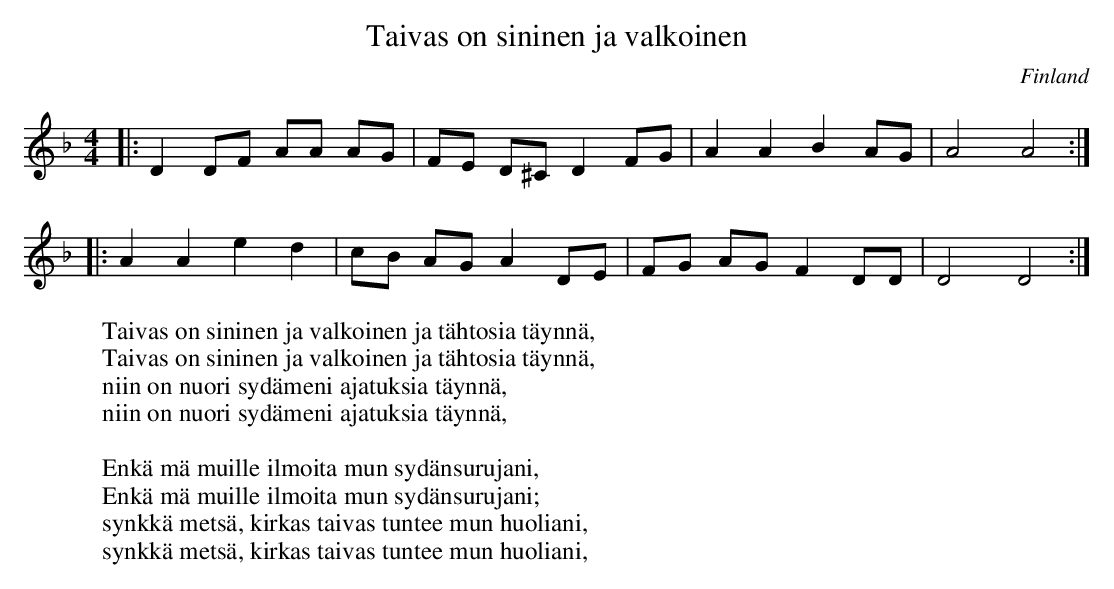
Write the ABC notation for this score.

X:1
T: Taivas on sininen ja valkoinen
O: Finland
M: 4/4
K: Dm
|: D2 DF AA AG  | FE D^C D2 FG| A2 A2 B2 AG | A4 A4:|
|: A2 A2 e2 d2 | cB AG A2 DE| FG AG F2 DD | D4 D4 :|
W: Taivas on sininen ja valkoinen ja tähtosia täynnä,
W: Taivas on sininen ja valkoinen ja tähtosia täynnä,
W: niin on nuori sydämeni ajatuksia täynnä,
W: niin on nuori sydämeni ajatuksia täynnä,
W:
W: Enkä mä muille ilmoita mun sydänsurujani,
W: Enkä mä muille ilmoita mun sydänsurujani;
W: synkkä metsä, kirkas taivas tuntee mun huoliani,
W: synkkä metsä, kirkas taivas tuntee mun huoliani,
